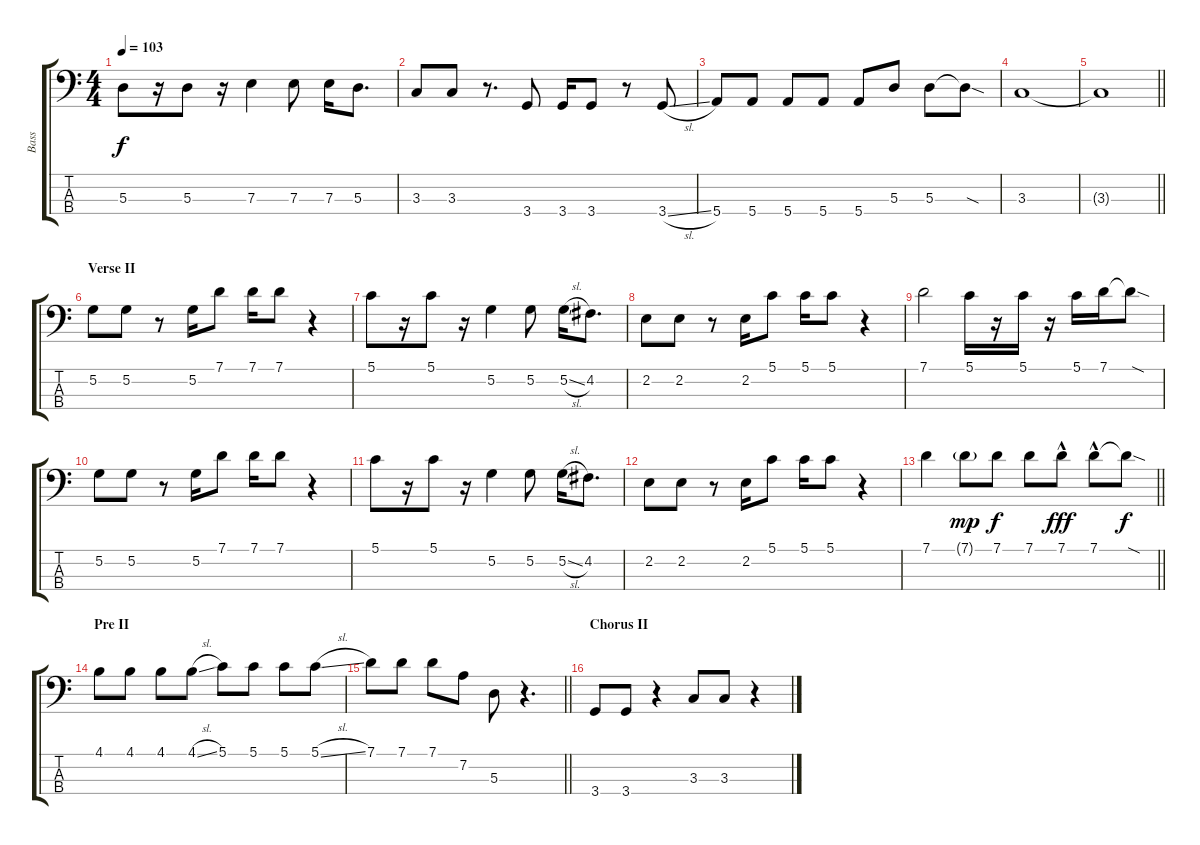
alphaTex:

\track ("Bass" "Bass") {instrument electricbasspick}
\staff {score tabs}
\tuning (G2 D2 A1 E1) {hide}
\ts (4 4)
\tempo 103
\clef f4
\ks c
5.3.8{dy f} r.16 5.3.8 r.16 7.3.4 7.3.8 7.3.16 5.3.8{d} |
3.3.8 3.3.8 r.8{d} 3.4.8 3.4.16 3.4.8 r.8 3.4{sl}.8 |
5.4.8 5.4.8 5.4.8 5.4.8 5.4.8 5.3.8 5.3.8 5.3{sod t}.8 |
3.3.1 |
\barLineRight lightlight
3.3{t}.1 |
\section ("" "Verse II")
5.2.8 5.2.8 r.8 5.2.16 7.1.8 7.1.16 7.1.8 r.4 |
5.1.8 r.16 5.1.8 r.16 5.2.4 5.2.8 5.2{sl}.16 4.2.8{d} |
2.2.8 2.2.8 r.8 2.2.16 5.1.8 5.1.16 5.1.8 r.4 |
7.1.2 5.1.16 r.16 5.1.16 r.16 5.1.16 7.1.16 7.1{sod t}.8 |
5.2.8 5.2.8 r.8 5.2.16 7.1.8 7.1.16 7.1.8 r.4 |
5.1.8 r.16 5.1.8 r.16 5.2.4 5.2.8 5.2{sl}.16 4.2.8{d} |
2.2.8 2.2.8 r.8 2.2.16 5.1.8 5.1.16 5.1.8 r.4 |
\barLineRight lightlight
7.1.4 7.1{g}.8{dy mp} 7.1.8{dy f} 7.1.8 7.1{hac}.8{dy fff} 7.1{hac}.8 7.1{sod t}.8{dy f} |
\section ("" "Pre II")
4.1.8 4.1.8 4.1.8 4.1{sl}.8 5.1.8 5.1.8 5.1.8 5.1{sl}.8 |
\barLineRight lightlight
7.1.8 7.1.8 7.1.8 7.2.8 5.3.8 r.4{d} |
\section ("" "Chorus II")
3.4.8 3.4.8 r.4 3.3.8 3.3.8 r.4
